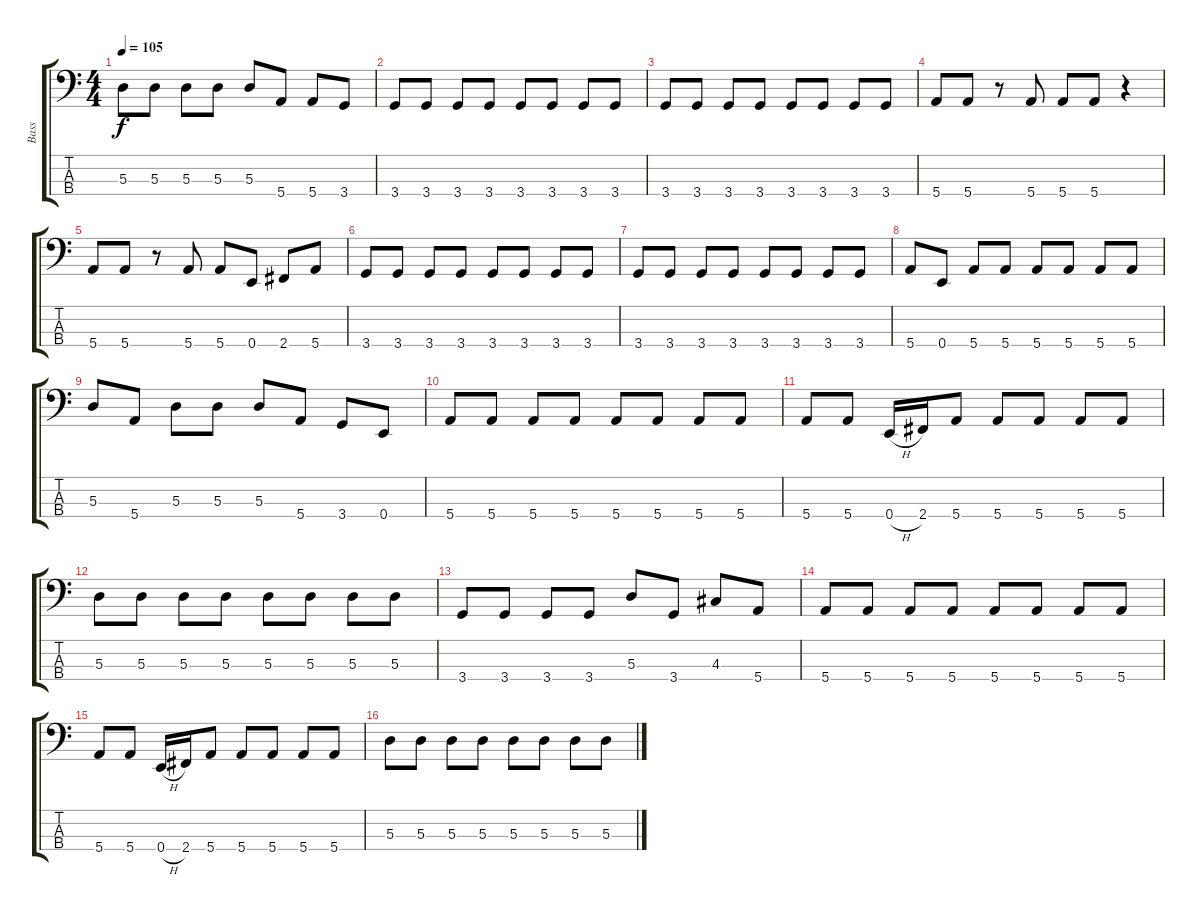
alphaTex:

\track ("Bass" "Bass") {instrument slapbass1}
\staff {score tabs}
\tuning (G2 D2 A1 E1) {hide}
\ts (4 4)
\tempo 105
\clef f4
\ks c
5.3.8{dy f} 5.3.8 5.3.8 5.3.8 5.3.8 5.4.8 5.4.8 3.4.8 |
3.4.8 3.4.8 3.4.8 3.4.8 3.4.8 3.4.8 3.4.8 3.4.8 |
3.4.8 3.4.8 3.4.8 3.4.8 3.4.8 3.4.8 3.4.8 3.4.8 |
5.4.8 5.4.8 r.8 5.4.8 5.4.8 5.4.8 r.4 |
5.4.8 5.4.8 r.8 5.4.8 5.4.8 0.4.8 2.4.8 5.4.8 |
3.4.8 3.4.8 3.4.8 3.4.8 3.4.8 3.4.8 3.4.8 3.4.8 |
3.4.8 3.4.8 3.4.8 3.4.8 3.4.8 3.4.8 3.4.8 3.4.8 |
5.4.8 0.4.8 5.4.8 5.4.8 5.4.8 5.4.8 5.4.8 5.4.8 |
5.3.8 5.4.8 5.3.8 5.3.8 5.3.8 5.4.8 3.4.8 0.4.8 |
5.4.8 5.4.8 5.4.8 5.4.8 5.4.8 5.4.8 5.4.8 5.4.8 |
5.4.8 5.4.8 0.4{h}.16 2.4.16 5.4.8 5.4.8 5.4.8 5.4.8 5.4.8 |
5.3.8 5.3.8 5.3.8 5.3.8 5.3.8 5.3.8 5.3.8 5.3.8 |
3.4.8 3.4.8 3.4.8 3.4.8 5.3.8 3.4.8 4.3.8 5.4.8 |
5.4.8 5.4.8 5.4.8 5.4.8 5.4.8 5.4.8 5.4.8 5.4.8 |
5.4.8 5.4.8 0.4{h}.16 2.4.16 5.4.8 5.4.8 5.4.8 5.4.8 5.4.8 |
5.3.8 5.3.8 5.3.8 5.3.8 5.3.8 5.3.8 5.3.8 5.3.8
